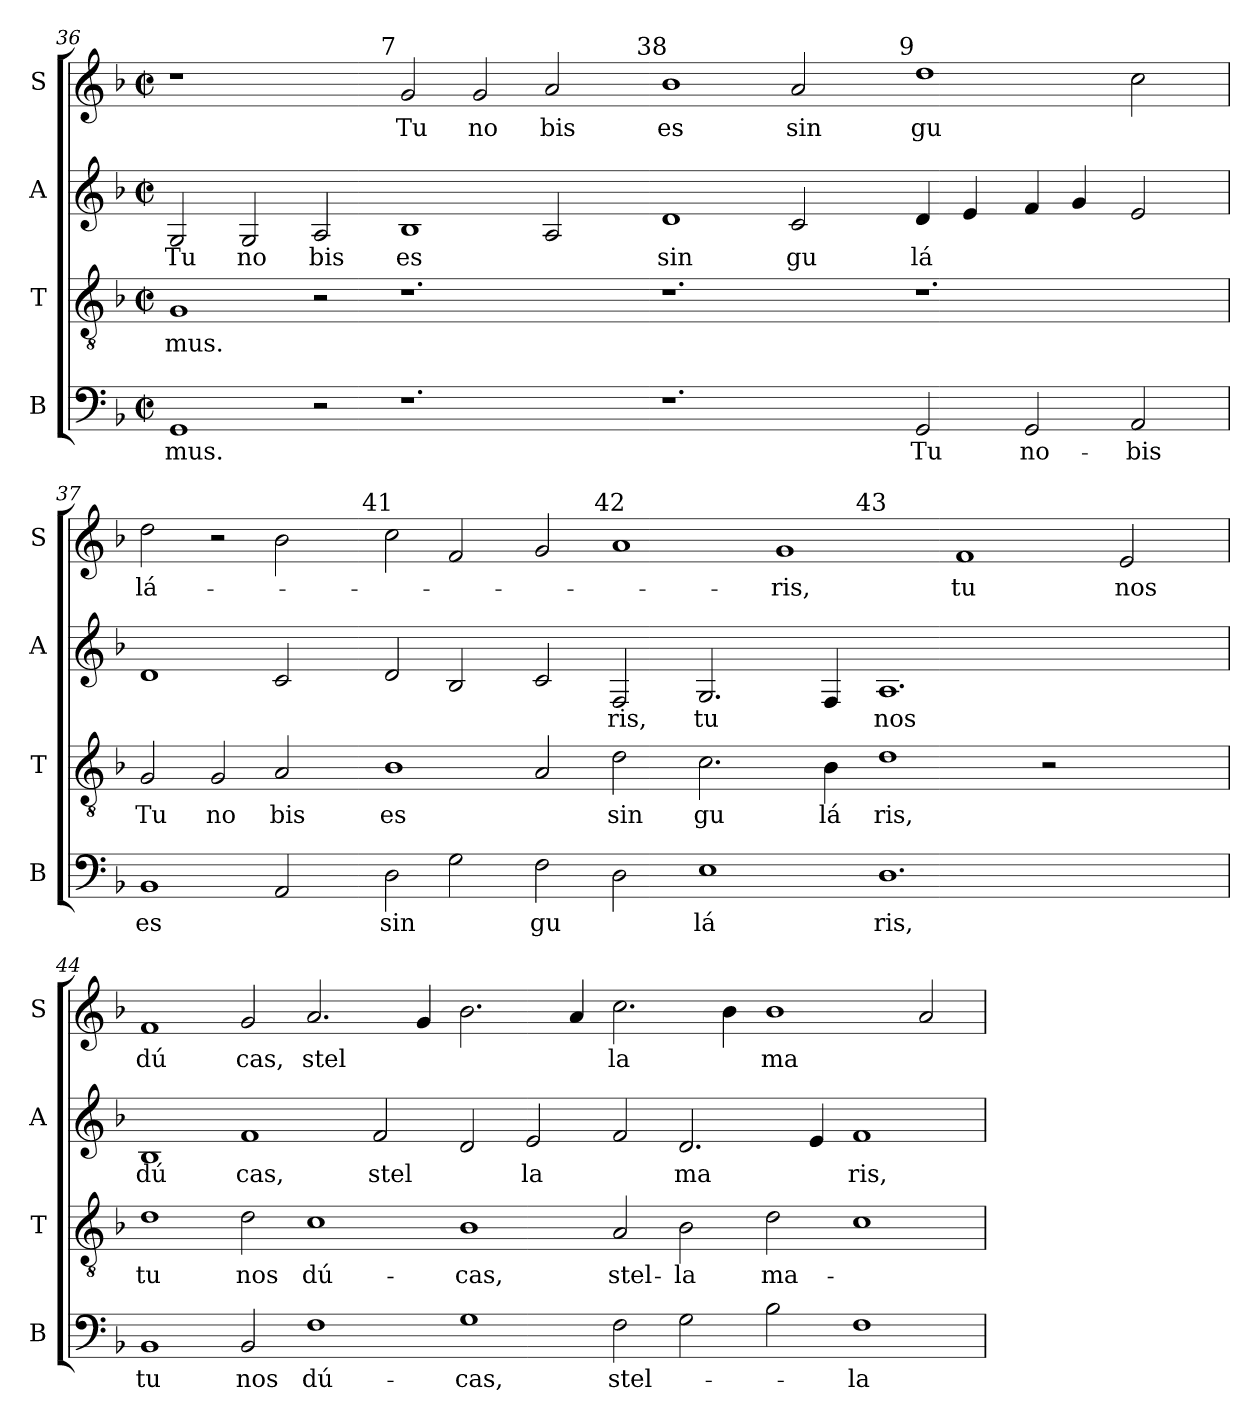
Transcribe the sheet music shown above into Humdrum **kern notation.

**kern	**text	**kern	**text	**kern	**text	**kern	**text
*part4	*part4	*part3	*part3	*part2	*part2	*part1	*part1
*staff4	*staff4	*staff3	*staff3	*staff2	*staff2	*staff1	*staff1
*I"B	*	*I"T	*	*I"A	*	*I"S	*
*I'B	*	*I'T	*	*I'A	*	*I'S	*
!!LO:LB:g=z
*clefF4	*	*clefGv2	*	*clefG2	*	*clefG2	*
*k[b-]	*	*k[b-]	*	*k[b-]	*	*k[b-]	*
*F:	*	*F:	*	*F:	*	*F:	*
*M2/2	*	*M2/2	*	*M2/2	*	*M2/2	*
*met(c|)	*	*met(c|)	*	*met(c|)	*	*met(c|)	*
=36	=36	=36	=36	=36	=36	=36	=36
!	!LO:LY:b:cj	!	!LO:LY:b:cj	!	!LO:LY:b:cj	!	!
*	*	*	*	*	*	*^	*
*	*	*	*	*	*	*	*^	*
1GG	mus.	1G	mus.	2G/	Tu	1r	1ryy	1ryy	.
!	!	!	!	!	!LO:LY:b:cj	!	!	!	!
.	.	.	.	2G/	no	.	.	.	.
!	!	!	!	!	!LO:LY:b:cj	!	!	!	!
2r	.	2r	.	2A/	bis	4..ryy	1ryy	1ryy	.
!	!	!	!	!	!	!LO:TX:a:t=7	!	!	!
.	.	.	.	.	.	16ryy	.	.	.
!	!	!	!	!	!LO:LY:b:cj	!	!	!	!LO:LY:b:cj
1.r	.	1.r	.	1B-	es	2g>/	.	.	Tu
!	!	!	!	!	!	!	!	!	!LO:LY:b:cj
.	.	.	.	.	.	2g/	2ryy	1ryy	no
!	!	!	!	!	!	!	!	!	!LO:LY:b:cj
.	.	.	.	2A/	.	2a/	4ryy	.	bis
.	.	.	.	.	.	.	8ryy	.	.
.	.	.	.	.	.	.	32ryy	.	.
!	!	!	!	!	!	!	!LO:TX:a:t=38	!	!
.	.	.	.	.	.	.	1ryy	.	.
!	!	!	!	!	!LO:LY:b:cj	!	!	!	!LO:LY:b:cj
1.r	.	1.r	.	1d	sin	1b-	.	1ryy	es
.	.	.	.	.	.	.	1ryy	.	.
!	!	!	!	!	!LO:LY:b:cj	!	!	!	!LO:LY:b:cj
.	.	.	.	2c/	gu	2a/	.	4ryy	sin
.	.	.	.	.	.	.	.	8ryy	.
.	.	.	.	.	.	.	.	16ryy	.
.	.	.	.	.	.	.	.	64ryy	.
!	!	!	!	!	!	!	!	!LO:TX:a:t=9	!
.	.	.	.	.	.	.	.	1ryy	.
!	!LO:LY:b:cj	!	!	!	!LO:LY:b:cj	!	!	!	!LO:LY:b:cj
2GG/	Tu	1.r	.	4d/	lá	1dd>	.	.	gu
.	.	.	.	4e/	.	.	.	.	.
.	.	.	.	.	.	.	1ryy	.	.
!	!LO:LY:b:cj	!	!	!	!	!	!	!	!
2GG/	no-	.	.	4f/	.	.	.	.	.
.	.	.	.	4g/	.	.	.	.	.
.	.	.	.	.	.	.	.	2ryy	.
!	!LO:LY:b:cj	!	!	!	!	!	!	!	!
2AA/	-bis	.	.	2e/	.	2cc\	.	.	.
.	.	.	.	.	.	.	16.ryy	.	.
.	.	.	.	.	.	.	.	32.ryy	.
!!LO:LB:g=z	!!	!!
=37	=37	=37	=37	=37	=37	=37	=37	=37	=37
!	!LO:LY:b:cj	!	!LO:LY:b:cj	!	!	!	!	!	!LO:LY:b:cj
*	*	*^	*	*	*	*	*	*	*
1BB-	es	2G/	64ryy	Tu	1d	.	2dd\	1ryy	1ryy	lá-
.	.	.	1ryy	.	.	.	.	.	.	.
!	!	!	!	!LO:LY:b:cj	!	!	!	!	!	!
.	.	2G/	.	no	.	.	2r	.	.	.
!	!	!	!	!LO:LY:b:cj	!	!	!	!	!	!
2AA/	.	2A/	.	bis	2c/	.	2b-\	4ryy	1ryy	.
.	.	.	1ryy	.	.	.	.	.	.	.
.	.	.	.	.	.	.	.	8ryy	.	.
.	.	.	.	.	.	.	.	32ryy	.	.
!	!	!	!	!	!	!	!	!LO:TX:a:t=41	!	!
.	.	.	.	.	.	.	.	1ryy	.	.
!	!LO:LY:b	!	!	!LO:LY:b:cj	!	!	!	!	!	!
2D\	sin	1B-	.	es	2d/	.	2cc\	.	.	.
2G\	.	.	.	.	2B-/	.	2f/	.	2...ryy	.
.	.	.	1ryy	.	.	.	.	.	.	.
.	.	.	.	.	.	.	.	1ryy	.	.
!	!LO:LY:b:cj	!	!	!	!	!	!	!	!	!
2F\	gu	2A/	.	.	2c/	.	2g/	.	.	.
!	!	!	!	!	!	!	!	!	!LO:TX:a:t=42	!
.	.	.	.	.	.	.	.	.	1ryy	.
!	!	!	!	!LO:LY:b:cj	!	!LO:LY:b:cj	!	!	!	!
2D\	.	2d\	.	sin	2F/	ris,	1a	.	.	.
.	.	.	1ryy	.	.	.	.	.	.	.
.	.	.	.	.	.	.	.	1ryy	.	.
!	!LO:LY:b:cj	!	!	!LO:LY:b:cj	!	!LO:LY:b:cj	!	!	!	!
1E	lá	2.c\	.	gu	2.G/	tu	.	.	.	.
.	.	.	.	.	.	.	.	.	1ryy	.
!	!	!	!	!	!	!	!	!	!	!LO:LY:b:cj
.	.	.	.	.	.	.	1g	.	.	-ris,
.	.	.	1ryy	.	.	.	.	.	.	.
!	!	!	!	!LO:LY:b:cj	!	!	!	!	!	!
.	.	4B-\	.	lá	4F/	.	.	.	.	.
!	!	!	!	!	!	!	!	!LO:TX:a:t=43	!	!
.	.	.	.	.	.	.	.	1ryy	.	.
!	!LO:LY:b:cj	!	!	!LO:LY:b:cj	!	!LO:LY:b:cj	!	!	!	!
1.D	ris,	1d	.	ris,	1.A	nos	.	.	.	.
.	.	.	.	.	.	.	.	.	1ryy	.
!	!	!	!	!	!	!	!	!	!	!LO:LY:b:cj
.	.	.	.	.	.	.	1f	.	.	tu
.	.	.	1ryy	.	.	.	.	.	.	.
.	.	.	.	.	.	.	.	1ryy	.	.
.	.	2r	.	.	.	.	.	.	.	.
.	.	.	.	.	.	.	.	.	2ryy	.
!	!	!	!	!	!	!	!	!	!	!LO:LY:b:cj
2ryy	.	2ryy	.	.	2ryy	.	2e/	.	.	nos
.	.	.	4ryy	.	.	.	.	.	.	.
.	.	.	8...ryy	.	.	.	.	.	.	.
.	.	.	.	.	.	.	.	16.ryy	.	.
.	.	.	.	.	.	.	.	.	16ryy	.
!!LO:PB:g=z
=44	=44	=44	=44	=44	=44	=44	=44	=44	=44	=44
!	!LO:LY:b:cj	!	!	!LO:LY:b:cj	!	!LO:LY:b:cj	!	!	!	!LO:LY:b:cj
*	*	*v	*v	*	*	*	*v	*v	*v	*
1BB-	tu	1d	tu	1B-	dú	1f	dú
!	!LO:LY:b:cj	!	!LO:LY:b:cj	!	!LO:LY:b:cj	!	!LO:LY:b:cj
2BB-/	nos	2d\	nos	1f	cas,	2g/	cas,
!	!LO:LY:b:cj	!	!LO:LY:b:cj	!	!	!	!LO:LY:b
1F	dú-	1c	dú-	.	.	2.a/	stel
!	!	!	!	!	!LO:LY:b	!	!
.	.	.	.	2f/	stel	.	.
.	.	.	.	.	.	4g/	.
!	!LO:LY:b:cj	!	!LO:LY:b:cj	!	!	!	!
1G	-cas,	1B-	-cas,	2d/	.	2.b-\	.
!	!	!	!	!	!LO:LY:b:cj	!	!
.	.	.	.	2e/	la	.	.
.	.	.	.	.	.	4a/	.
!	!LO:LY:b	!	!LO:LY:b:cj	!	!	!	!LO:LY:b:cj
2F\	stel-	2A/	stel-	2f/	.	2.cc\	la
!	!	!	!LO:LY:b:cj	!	!LO:LY:b	!	!
2G\	.	2B-\	-la	2.d/	ma	.	.
.	.	.	.	.	.	4b-\	.
!	!	!	!LO:LY:b	!	!	!	!LO:LY:b:cj
2B-\	.	2d\	ma-	.	.	1b-	ma
.	.	.	.	4e/	.	.	.
!	!LO:LY:b:cj	!	!	!	!LO:LY:b:cj	!	!
1F	-la	1c	.	1f	ris,	.	.
.	.	.	.	.	.	2a/	.
=	=	=	=	=	=	=	=
*-	*-	*-	*-	*-	*-	*-	*-
